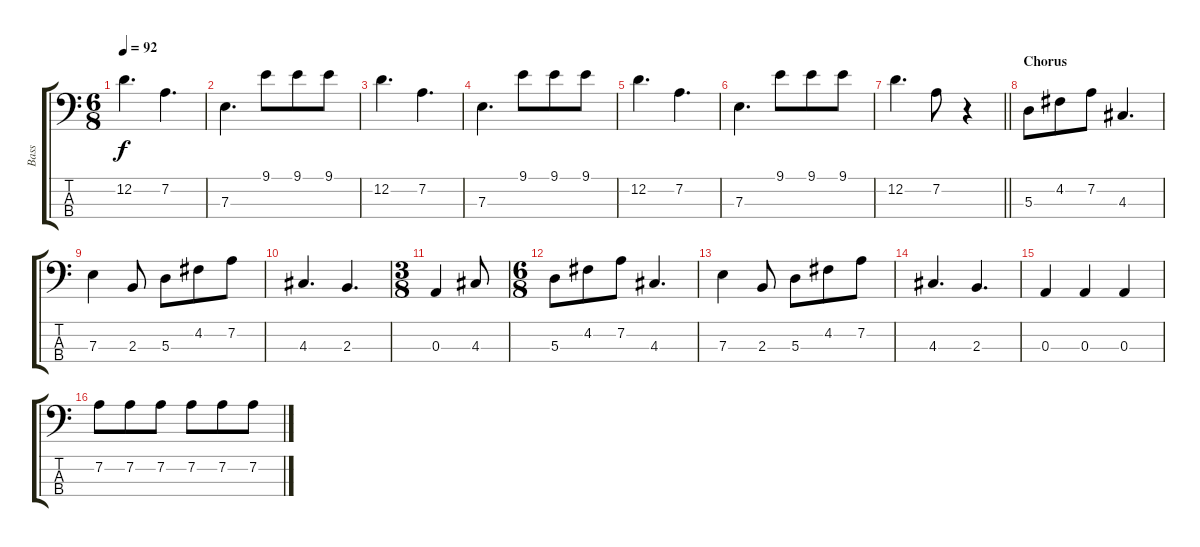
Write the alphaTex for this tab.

\track ("Bass" "Bass") {instrument electricbassfinger}
\staff {score tabs}
\tuning (G2 D2 A1 E1) {hide}
\ts (6 8)
\tempo 92
\clef f4
\ks c
12.2.4{d dy f} 7.2.4{d} |
7.3.4{d} 9.1.8 9.1.8 9.1.8 |
12.2.4{d} 7.2.4{d} |
7.3.4{d} 9.1.8 9.1.8 9.1.8 |
12.2.4{d} 7.2.4{d} |
7.3.4{d} 9.1.8 9.1.8 9.1.8 |
\barLineRight lightlight
12.2.4{d} 7.2.8 r.4 |
\section ("" "Chorus")
5.3.8 4.2.8 7.2.8 4.3.4{d} |
7.3.4 2.3.8 5.3.8 4.2.8 7.2.8 |
4.3.4{d} 2.3.4{d} |
\ts (3 8)
0.3.4 4.3.8 |
\ts (6 8)
5.3.8 4.2.8 7.2.8 4.3.4{d} |
7.3.4 2.3.8 5.3.8 4.2.8 7.2.8 |
4.3.4{d} 2.3.4{d} |
0.3.4 0.3.4 0.3.4 |
7.2.8 7.2.8 7.2.8 7.2.8 7.2.8 7.2.8
